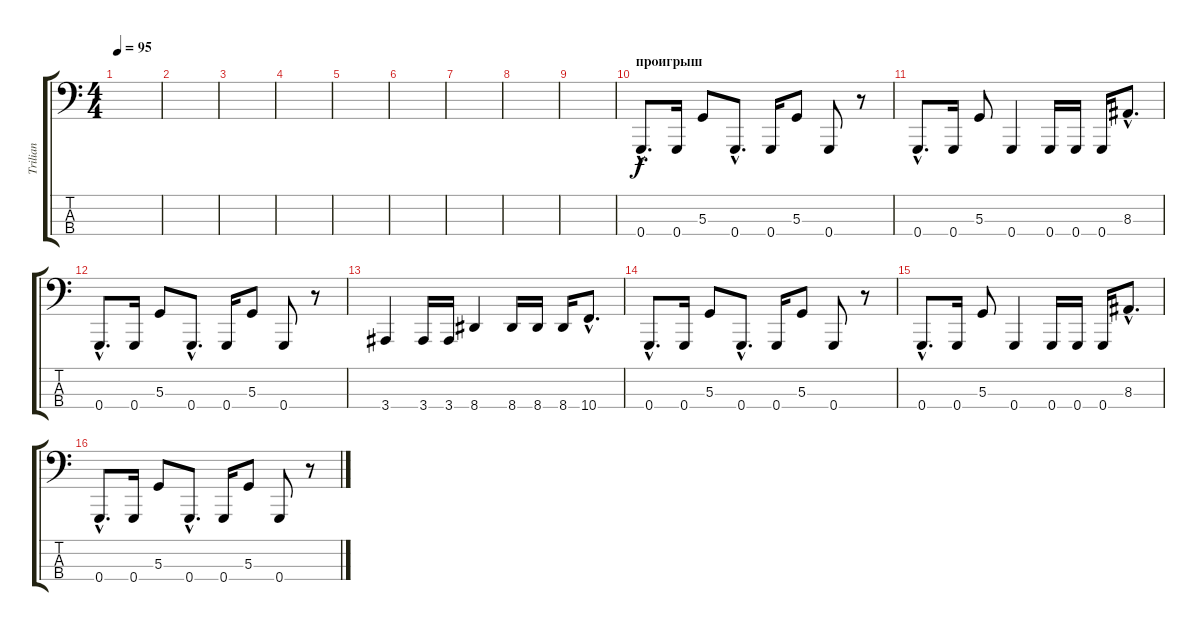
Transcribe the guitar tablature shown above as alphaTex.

\track ("Trilian" "Trilian") {instrument electricbassfinger}
\staff {score tabs}
\tuning (C2 G1 D1 G0) {hide}
\ts (4 4)
\tempo 95
\clef f4
\ks c
|
|
|
|
|
|
|
|
|
\section ("" "проигрыш")
0.4{hac}.8{d} 0.4.16 5.3.8 0.4{hac}.8{d} 0.4.16 5.3.8 0.4.8 r.8 |
0.4{hac}.8{d} 0.4.16 5.3.8 0.4.4 0.4.16 0.4.16 0.4.16 8.3{hac}.8{d} |
0.4{hac}.8{d} 0.4.16 5.3.8 0.4{hac}.8{d} 0.4.16 5.3.8 0.4.8 r.8 |
3.4.4 3.4.16 3.4.16 8.4.4 8.4.16 8.4.16 8.4.16 10.4{hac}.8{d} |
0.4{hac}.8{d} 0.4.16 5.3.8 0.4{hac}.8{d} 0.4.16 5.3.8 0.4.8 r.8 |
0.4{hac}.8{d} 0.4.16 5.3.8 0.4.4 0.4.16 0.4.16 0.4.16 8.3{hac}.8{d} |
0.4{hac}.8{d} 0.4.16 5.3.8 0.4{hac}.8{d} 0.4.16 5.3.8 0.4.8 r.8
